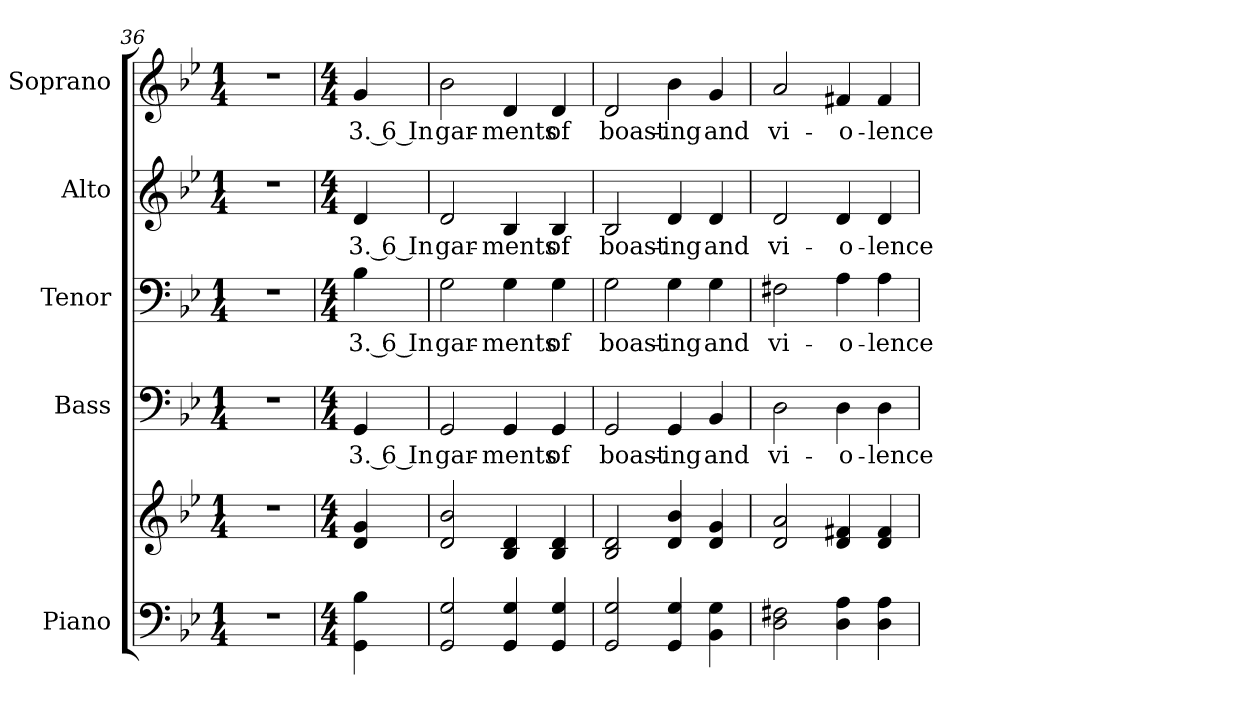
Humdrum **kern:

**kern	**kern	**kern	**text	**kern	**text	**kern	**text	**kern	**text
*part5	*part5	*part4	*part4	*part3	*part3	*part2	*part2	*part1	*part1
*staff6	*staff5	*staff4	*staff4	*staff3	*staff3	*staff2	*staff2	*staff1	*staff1
*I"Piano	*	*I"Bass	*	*I"Tenor	*	*I"Alto	*	*I"Soprano	*
*I'Pno.	*	*I'B.	*	*I'T.	*	*I'A.	*	*I'S.	*
*clefF4	*clefG2	*clefF4	*	*clefF4	*	*clefG2	*	*clefG2	*
*k[b-e-]	*k[b-e-]	*k[b-e-]	*	*k[b-e-]	*	*k[b-e-]	*	*k[b-e-]	*
*B-:	*B-:	*B-:	*	*B-:	*	*B-:	*	*B-:	*
*M1/4	*M1/4	*M1/4	*	*M1/4	*	*M1/4	*	*M1/4	*
=36	=36	=36	=36	=36	=36	=36	=36	=36	=36
!LO:N:vis=1	!LO:N:vis=1	!LO:N:vis=1	!	!LO:N:vis=1	!	!LO:N:vis=1	!	!LO:N:vis=1	!
4r	4r	4r	.	4r	.	4r	.	4r	.
!!LO:LB:g=z
=37	=37	=37	=37	=37	=37	=37	=37	=37	=37
*M4/4	*M4/4	*M4/4	*	*M4/4	*	*M4/4	*	*M4/4	*
!	!	!	!LO:LY:b:color=#000000	!	!	!	!	!	!
!	!	!	!	!	!LO:LY:b:color=#000000	!	!	!	!
!	!	!	!	!	!	!	!LO:LY:b:color=#000000	!	!
!	!	!	!	!	!	!	!	!	!LO:LY:b:color=#000000
4GGi\ 4B-i	4di/ 4gi	4GGi/	3. 6 In	4B-i\	3. 6 In	4di/	3. 6 In	4gi/	3. 6 In
=38	=38	=38	=38	=38	=38	=38	=38	=38	=38
!	!	!	!LO:LY:b:color=#000000	!	!	!	!	!	!
!	!	!	!	!	!LO:LY:b:color=#000000	!	!	!	!
!	!	!	!	!	!	!	!LO:LY:b:color=#000000	!	!
!	!	!	!	!	!	!	!	!	!LO:LY:b:color=#000000
2GGi/ 2Gi	2di/ 2b-i	2GGi/	gar-	2Gi\	gar-	2di/	gar-	2b-i\	gar-
!	!	!	!LO:LY:b:color=#000000	!	!	!	!	!	!
!	!	!	!	!	!LO:LY:b:color=#000000	!	!	!	!
!	!	!	!	!	!	!	!LO:LY:b:color=#000000	!	!
!	!	!	!	!	!	!	!	!	!LO:LY:b:color=#000000
4GGi/ 4Gi	4B-i/ 4di	4GGi/	-ments	4Gi\	-ments	4B-i/	-ments	4di/	-ments
!	!	!	!LO:LY:b:color=#000000	!	!	!	!	!	!
!	!	!	!	!	!LO:LY:b:color=#000000	!	!	!	!
!	!	!	!	!	!	!	!LO:LY:b:color=#000000	!	!
!	!	!	!	!	!	!	!	!	!LO:LY:b:color=#000000
4GGi/ 4Gi	4B-i/ 4di	4GGi/	of	4Gi\	of	4B-i/	of	4di/	of
=39	=39	=39	=39	=39	=39	=39	=39	=39	=39
!	!	!	!LO:LY:b:color=#000000	!	!	!	!	!	!
!	!	!	!	!	!LO:LY:b:color=#000000	!	!	!	!
!	!	!	!	!	!	!	!LO:LY:b:color=#000000	!	!
!	!	!	!	!	!	!	!	!	!LO:LY:b:color=#000000
2GGi/ 2Gi	2B-i/ 2di	2GGi/	boast-	2Gi\	boast-	2B-i/	boast-	2di/	boast-
!	!	!	!LO:LY:b:color=#000000	!	!	!	!	!	!
!	!	!	!	!	!LO:LY:b:color=#000000	!	!	!	!
!	!	!	!	!	!	!	!LO:LY:b:color=#000000	!	!
!	!	!	!	!	!	!	!	!	!LO:LY:b:color=#000000
4GGi/ 4Gi	4di/ 4b-i	4GGi/	-ing	4Gi\	-ing	4di/	-ing	4b-i\	-ing
!	!	!	!LO:LY:b:color=#000000	!	!	!	!	!	!
!	!	!	!	!	!LO:LY:b:color=#000000	!	!	!	!
!	!	!	!	!	!	!	!LO:LY:b:color=#000000	!	!
!	!	!	!	!	!	!	!	!	!LO:LY:b:color=#000000
4BB-i\ 4Gi	4di/ 4gi	4BB-i/	and	4Gi\	and	4di/	and	4gi/	and
=40	=40	=40	=40	=40	=40	=40	=40	=40	=40
!	!	!	!LO:LY:b:color=#000000	!	!	!	!	!	!
!	!	!	!	!	!LO:LY:b:color=#000000	!	!	!	!
!	!	!	!	!	!	!	!LO:LY:b:color=#000000	!	!
!	!	!	!	!	!	!	!	!	!LO:LY:b:color=#000000
2Di\ 2F#Xi	2di/ 2ai	2Di\	vi-	2F#Xi\	vi-	2di/	vi-	2ai/	vi-
!	!	!	!LO:LY:b:color=#000000	!	!	!	!	!	!
!	!	!	!	!	!LO:LY:b:color=#000000	!	!	!	!
!	!	!	!	!	!	!	!LO:LY:b:color=#000000	!	!
!	!	!	!	!	!	!	!	!	!LO:LY:b:color=#000000
4Di\ 4Ai	4di/ 4f#Xi	4Di\	-o-	4Ai\	-o-	4di/	-o-	4f#Xi/	-o-
!	!	!	!LO:LY:b:color=#000000	!	!	!	!	!	!
!	!	!	!	!	!LO:LY:b:color=#000000	!	!	!	!
!	!	!	!	!	!	!	!LO:LY:b:color=#000000	!	!
!	!	!	!	!	!	!	!	!	!LO:LY:b:color=#000000
4Di\ 4Ai	4di/ 4f#i	4Di\	-lence	4Ai\	-lence	4di/	-lence	4f#i/	-lence
=	=	=	=	=	=	=	=	=	=
*-	*-	*-	*-	*-	*-	*-	*-	*-	*-
